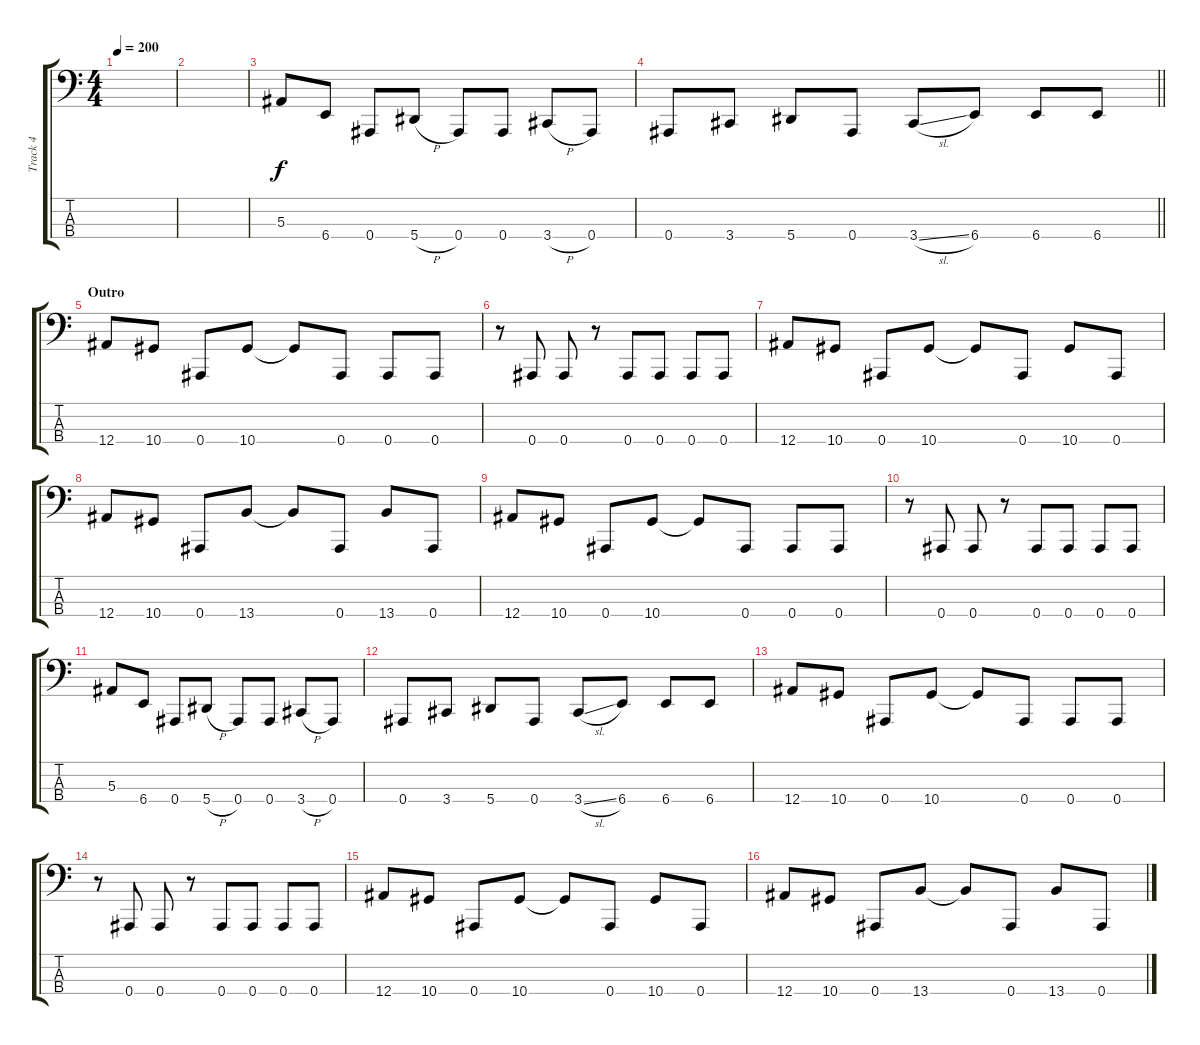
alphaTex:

\track ("Track 4" "Track 4") {instrument electricbasspick}
\staff {score tabs}
\tuning (Eb2 Bb1 F1 Bb0) {hide}
\ts (4 4)
\tempo 200
\clef f4
\ks c
|
|
5.3.8 6.4.8 0.4.8 5.4{h}.8 0.4.8 0.4.8 3.4{h}.8 0.4.8 |
\barLineRight lightlight
0.4.8 3.4.8 5.4.8 0.4.8 3.4{sl}.8 6.4.8 6.4.8 6.4.8 |
\section ("" "Outro")
12.4.8 10.4.8 0.4.8 10.4.8 10.4{t}.8 0.4.8 0.4.8 0.4.8 |
r.8 0.4.8 0.4.8 r.8 0.4.8 0.4.8 0.4.8 0.4.8 |
12.4.8 10.4.8 0.4.8 10.4.8 10.4{t}.8 0.4.8 10.4.8 0.4.8 |
12.4.8 10.4.8 0.4.8 13.4.8 13.4{t}.8 0.4.8 13.4.8 0.4.8 |
12.4.8 10.4.8 0.4.8 10.4.8 10.4{t}.8 0.4.8 0.4.8 0.4.8 |
r.8 0.4.8 0.4.8 r.8 0.4.8 0.4.8 0.4.8 0.4.8 |
5.3.8 6.4.8 0.4.8 5.4{h}.8 0.4.8 0.4.8 3.4{h}.8 0.4.8 |
0.4.8 3.4.8 5.4.8 0.4.8 3.4{sl}.8 6.4.8 6.4.8 6.4.8 |
12.4.8 10.4.8 0.4.8 10.4.8 10.4{t}.8 0.4.8 0.4.8 0.4.8 |
r.8 0.4.8 0.4.8 r.8 0.4.8 0.4.8 0.4.8 0.4.8 |
12.4.8 10.4.8 0.4.8 10.4.8 10.4{t}.8 0.4.8 10.4.8 0.4.8 |
12.4.8 10.4.8 0.4.8 13.4.8 13.4{t}.8 0.4.8 13.4.8 0.4.8
